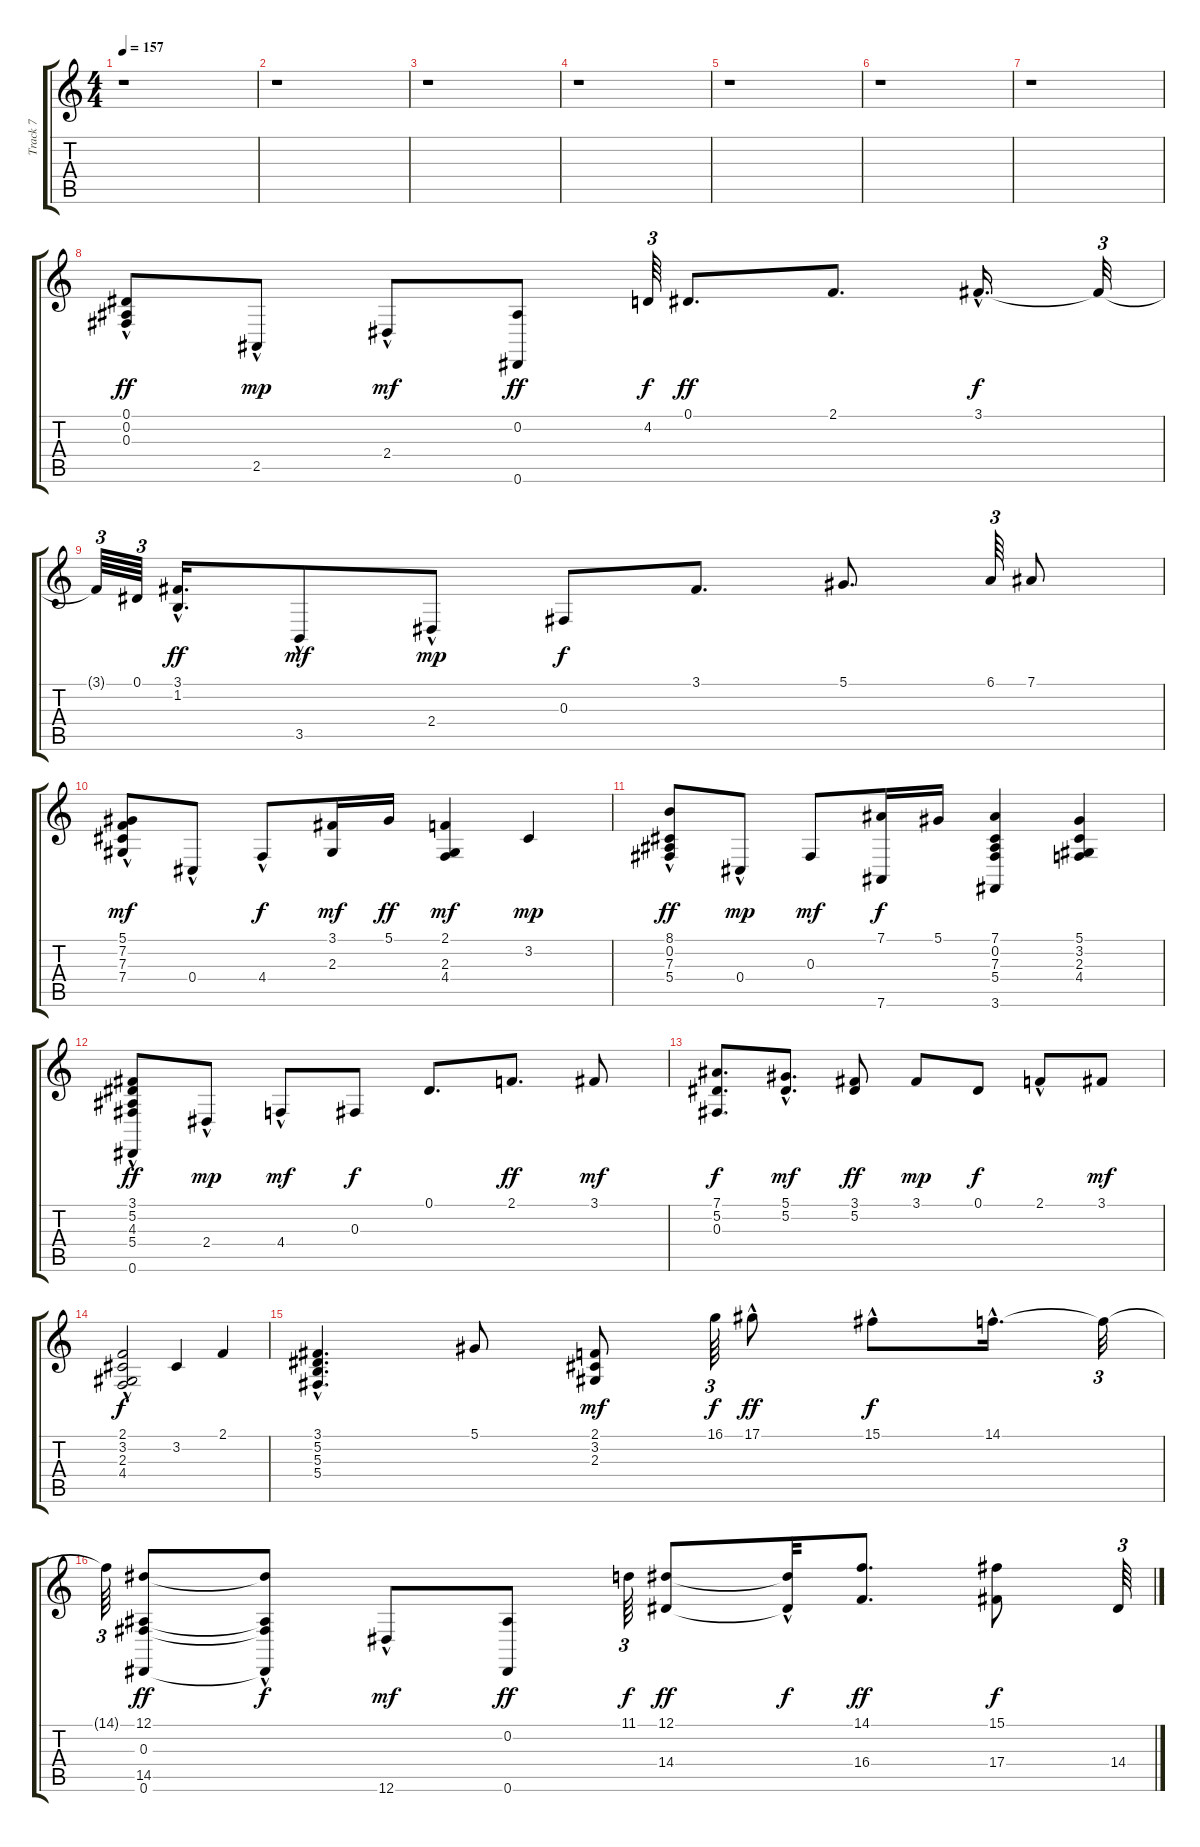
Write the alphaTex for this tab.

\track ("Track 7" "Track 7") {instrument acousticgrandpiano}
\staff {score tabs}
\tuning (Eb4 Bb3 Gb3 Db3 Ab2 Eb2) {hide}
\ts (4 4)
\tempo 157
\clef g2
\ks c
r.1{dy ff} |
r.1 |
r.1 |
r.1 |
r.1 |
r.1 |
r.1 |
(0.1{hac} 0.2 0.3).8 2.5{hac}.8{dy mp} 2.4{hac}.8{dy mf} (0.2 0.6).8{dy ff} 4.2.64{tu (3 2) dy f} 0.1.8{d dy ff} 2.1.8{d} 3.1{hac}.16{d dy f} 3.1{t}.32{tu (3 2)} |
3.1{t}.64{tu (3 2)} 0.1.64{tu (3 2)} (3.1{hac} 1.2).16{d dy ff} 3.5{hac}.8{dy mf} 2.4{hac}.8{dy mp} 0.3.8{dy f} 3.1.8{d} 5.1.8{d} 6.1.64{tu (3 2)} 7.1.8 |
(5.1{hac} 7.2{hac} 7.3 7.4{hac}).8{dy mf} 0.4{hac}.8 4.4{hac}.8{dy f} (3.1 2.3).16{dy mf} 5.1.16{dy ff} (2.1 2.3 4.4).4{dy mf} 3.2.4{dy mp} |
(8.1{hac} 0.2{hac} 7.3{hac} 5.4{hac}).8{dy ff} 0.4{hac}.8{dy mp} 0.3.8{dy mf} (7.1 7.6).16{dy f} 5.1.16 (7.1 0.2 7.3 5.4 3.6).4 (5.1 3.2 2.3 4.4).4 |
(3.1{hac} 5.2{hac} 4.3{hac} 5.4 0.6).8{dy ff} 2.4{hac}.8{dy mp} 4.4{hac}.8{dy mf} 0.3.8{dy f} 0.1.8{d} 2.1.8{d dy ff} 3.1.8{dy mf} |
(7.1 5.2 0.3).8{d dy f} (5.1{hac} 5.2{hac}).8{d dy mf} (3.1 5.2).8{dy ff} 3.1.8{dy mp} 0.1.8{dy f} 2.1{hac}.8 3.1.8{dy mf} |
(2.1{hac} 3.2{hac} 2.3 4.4).2{dy f} 3.2.4 2.1.4 |
(3.1{hac} 5.2{hac} 5.3{hac} 5.4).4{d} 5.1.8 (2.1 3.2 2.3).8{dy mf} 16.1.64{tu (3 2) dy f} 17.1{hac}.8{dy ff} 15.1{hac}.8{dy f} 14.1{hac}.16{d} 14.1{t}.32{tu (3 2)} |
14.1{t}.64{tu (3 2)} (12.1 0.3 14.5 0.6).8{dy ff} (12.1{t} 0.3{hac t} 14.5{hac t} 0.6{t}).8{dy f} 12.6{hac}.8{dy mf} (0.2 0.6).8{dy ff} 11.1.64{tu (3 2) dy f} (12.1 14.4).8{dy ff} (12.1{hac t} 14.4{hac t}).32{dy f} (14.1 16.4).8{d dy ff} (15.1 17.4).8{dy f} 14.4.64{tu (3 2)}
